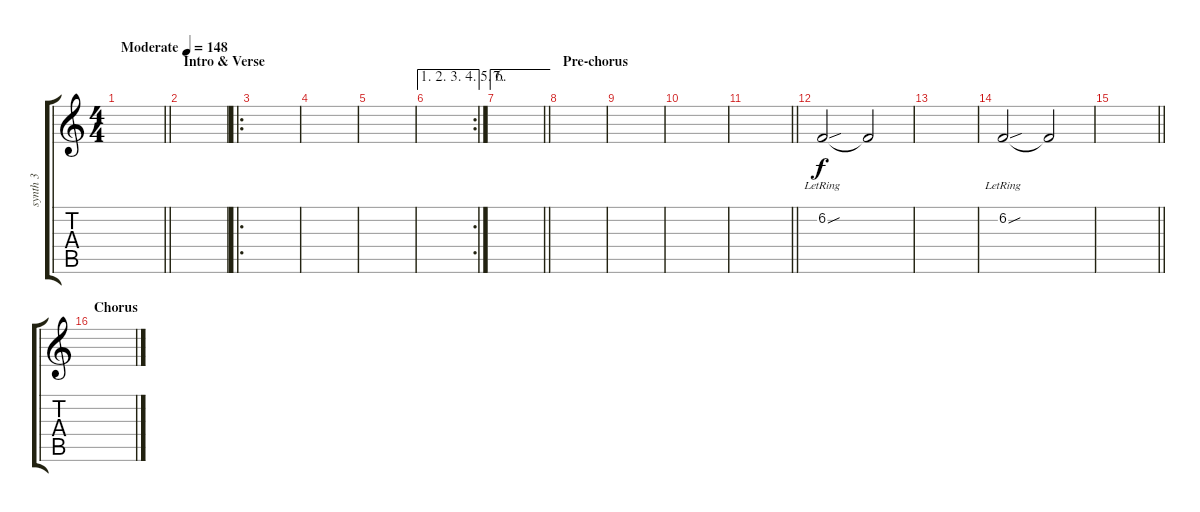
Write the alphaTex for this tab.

\track ("synth 3" "synth 3") {instrument lead2sawtooth}
\staff {score tabs}
\tuning (E4 B3 G3 D3 A2 E2) {hide}
\ts (4 4)
\tempo (148 "Moderate")
\clef g2
\barLineRight lightlight
\ks c
|
\section ("" "Intro & Verse")
|
\ro
|
|
|
\ae (1 2 3 4 5 6)
\rc 2
|
\ae 7
\barLineRight lightlight
|
\section ("" "Pre-chorus")
|
|
|
\barLineRight lightlight
|
6.2{sou lr}.2 6.2{t}.2 |
|
6.2{sou lr}.2 6.2{t}.2 |
\barLineRight lightlight
|
\section ("" "Chorus")
